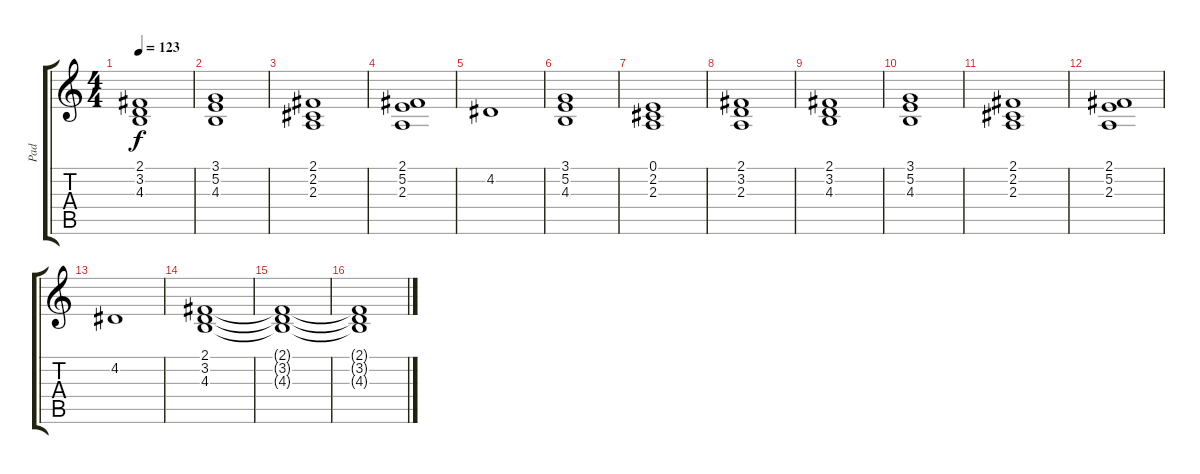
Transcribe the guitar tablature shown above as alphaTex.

\track ("Pad" "Pad") {instrument stringensemble1}
\staff {score tabs}
\tuning (E4 B3 G3 D3 A2 E2) {hide}
\ts (4 4)
\tempo 123
\clef g2
\ks c
(2.1 3.2 4.3).1{dy f} |
(3.1 5.2 4.3).1 |
(2.1 2.2 2.3).1 |
(2.1 5.2 2.3).1 |
4.2.1 |
(3.1 5.2 4.3).1 |
(0.1 2.2 2.3).1 |
(2.1 3.2 2.3).1 |
(2.1 3.2 4.3).1 |
(3.1 5.2 4.3).1 |
(2.1 2.2 2.3).1 |
(2.1 5.2 2.3).1 |
4.2.1 |
(2.1 3.2 4.3).1 |
(2.1{t} 3.2{t} 4.3{t}).1 |
(2.1{t} 3.2{t} 4.3{t}).1
